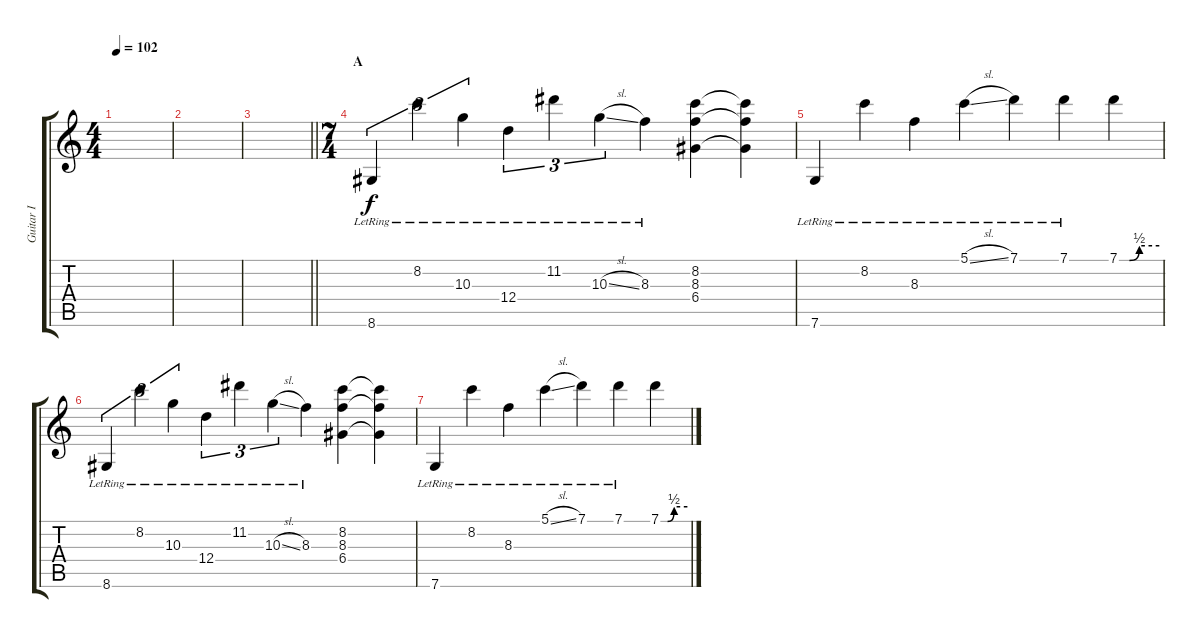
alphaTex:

\track ("Guitar I" "Guitar I") {instrument overdrivenguitar}
\staff {score tabs}
\tuning (G4 E4 A3 D3 G2 C2) {hide}
\ts (4 4)
\tempo 102
\clef g2
\ks c
|
|
\barLineRight lightlight
|
\ts (7 4)
\section ("" "A")
8.6{lr}.4{tu (3 2) volume 0} 8.2{lr}.4{tu (3 2)} 10.3{lr}.4{tu (3 2)} 12.4{lr}.4{tu (3 2)} 11.2{lr}.4{tu (3 2)} 10.3{sl lr}.4{tu (3 2)} 8.3{lr}.4 (8.2 8.3 6.4).4 (8.2{t} 8.3{t} 6.4{t}).4 |
7.6{lr}.4 8.2{lr}.4 8.3{lr}.4 5.1{sl lr}.4 7.1{lr}.4 7.1{lr}.4 7.1{be (custom 0 0 15 0 30 2 60 2)}.4 |
8.6{lr}.4{tu (3 2)} 8.2{lr}.4{tu (3 2)} 10.3{lr}.4{tu (3 2)} 12.4{lr}.4{tu (3 2)} 11.2{lr}.4{tu (3 2)} 10.3{sl lr}.4{tu (3 2)} 8.3{lr}.4 (8.2 8.3 6.4).4 (8.2{t} 8.3{t} 6.4{t}).4 |
7.6{lr}.4 8.2{lr}.4 8.3{lr}.4 5.1{sl lr}.4 7.1{lr}.4 7.1{lr}.4 7.1{be (custom 0 0 15 0 30 2 60 2)}.4
